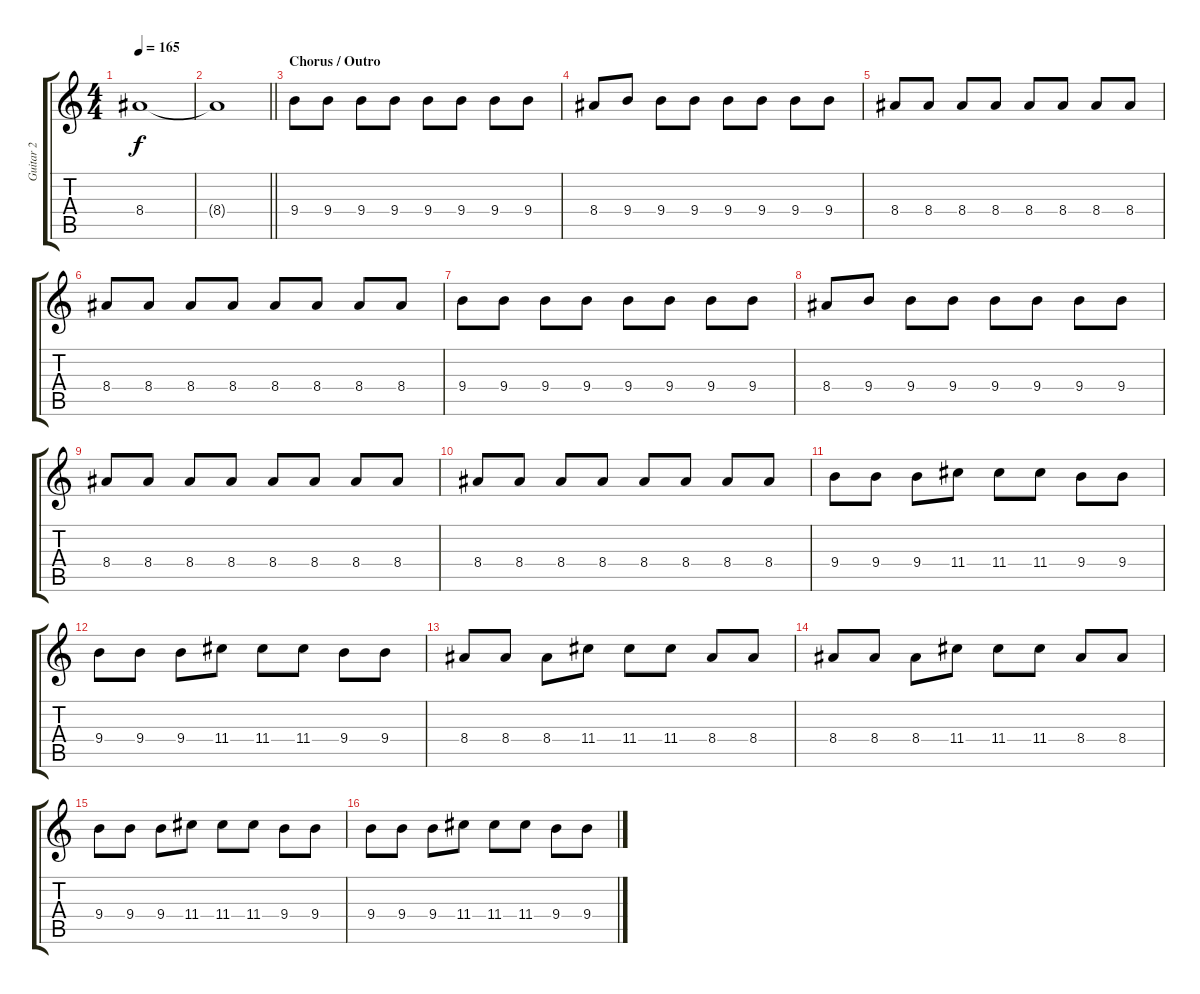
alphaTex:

\track ("Guitar 2" "Guitar 2") {instrument guitarharmonics}
\staff {score tabs}
\tuning (E4 B3 G3 D3 A2 E2) {hide}
\ts (4 4)
\tempo 165
\clef g2
\ks c
8.4.1{dy f} |
\barLineRight lightlight
8.4{t}.1 |
\section ("" "Chorus / Outro")
9.4.8{instrument distortionguitar} 9.4.8 9.4.8 9.4.8 9.4.8 9.4.8 9.4.8 9.4.8 |
8.4.8 9.4.8 9.4.8 9.4.8 9.4.8 9.4.8 9.4.8 9.4.8 |
8.4.8 8.4.8 8.4.8 8.4.8 8.4.8 8.4.8 8.4.8 8.4.8 |
8.4.8 8.4.8 8.4.8 8.4.8 8.4.8 8.4.8 8.4.8 8.4.8 |
9.4.8{instrument distortionguitar} 9.4.8 9.4.8 9.4.8 9.4.8 9.4.8 9.4.8 9.4.8 |
8.4.8 9.4.8 9.4.8 9.4.8 9.4.8 9.4.8 9.4.8 9.4.8 |
8.4.8 8.4.8 8.4.8 8.4.8 8.4.8 8.4.8 8.4.8 8.4.8 |
8.4.8 8.4.8 8.4.8 8.4.8 8.4.8 8.4.8 8.4.8 8.4.8 |
9.4.8{instrument distortionguitar} 9.4.8 9.4.8 11.4.8 11.4.8 11.4.8 9.4.8 9.4.8 |
9.4.8 9.4.8 9.4.8 11.4.8 11.4.8 11.4.8 9.4.8 9.4.8 |
8.4.8 8.4.8 8.4.8 11.4.8 11.4.8 11.4.8 8.4.8 8.4.8 |
8.4.8 8.4.8 8.4.8 11.4.8 11.4.8 11.4.8 8.4.8 8.4.8 |
9.4.8{instrument distortionguitar} 9.4.8 9.4.8 11.4.8 11.4.8 11.4.8 9.4.8 9.4.8 |
9.4.8 9.4.8 9.4.8 11.4.8 11.4.8 11.4.8 9.4.8 9.4.8
